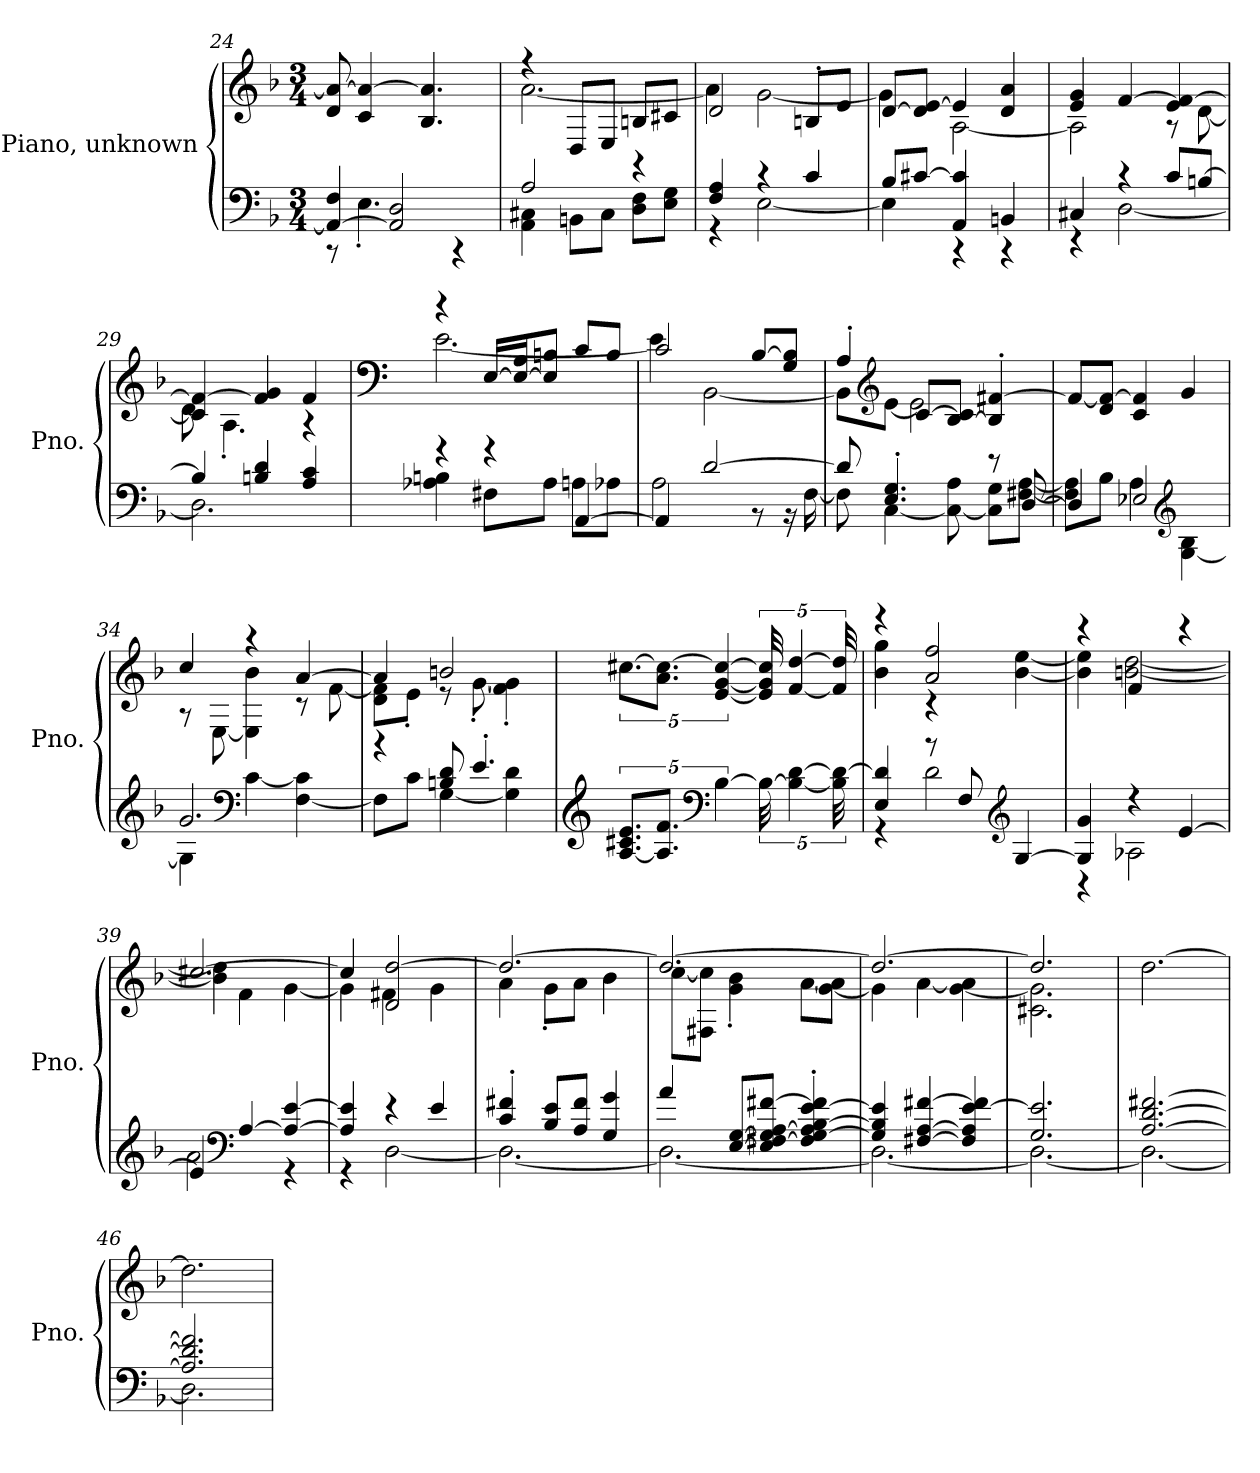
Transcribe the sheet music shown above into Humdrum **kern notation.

**kern	**kern
*part1	*part1
*staff2	*staff1
*I"Piano, unknown	*
*I'Pno.	*
*clefF4	*clefG2
*k[b-]	*k[b-]
*M3/4	*M3/4
=24	=24
*^	*
4AA/_ 4F/	8r	8d/ 8a/_
.	4.E'\	4c/ 4a/_
2AA/] 2D/	.	.
.	.	4.B-/ 4.a/]
.	4r	.
!!LO:LB:g=z
=25	=25	=25
*	*	*^
2A/	4AA\ 4C#X\	4r	[2.a\
.	8BBn\L	8D/L	.
.	8C#\J	8E/J	.
4r	8D\ 8F\L	8Bn/L	.
.	8E\ 8G\J	8c#X/J	.
=26	=26	=26	=26
4F/ 4A/	4r	2d/	4a\]
4r	[2E\	.	[2g\
4c/	.	8Bn'/L	.
.	.	8e/J	.
=27	=27	=27	=27
8B-/L	4E\]	[8d/L	4g\]
[8c#X/J	.	8d/] [8e/J	.
4AA/ 4c#/]	4r	4e/]	[2A\
4BBn/	4r	4d/ 4a/	.
=28	=28	=28	=28
4C#X/	4r	4e/ 4g/	2A\]
4r	[2D\	[4f/	.
8c/L	.	4e/ 4f/_	8r
[8Bn/J	.	.	[8d\
=29	=29	=29	=29
4B/]	2.D\]	4c/ 4f/_	8d\]
.	.	.	4.A'\
4Bn/ 4d/	.	4f/] 4g/	.
4A/ 4c/	.	4f/	4r
!!LO:PB:g=z	!!
=30	=30	=30	=30
*	*	*clefF4	*
4r	4A-X\ 4Bn\	4r	[2.e\
4r	8F#X\L	[16E/LL	.
.	.	16E/_ 16A/J	.
.	8A-\J	8E/] 8Bn/J	.
[4AA/	8An\L	8c/L	.
.	8A-X\J	8B/J	.
=31	=31	=31	=31
4AA/]	2A\	2c/	4e\]
[2d/	.	.	[2BB-\
.	8r	[8B-/L	.
.	16r	8G/ 8B-/]J	.
.	[16F\	.	.
=32	=32	=32	=32
8d/]	8F\]	4A'/	8BB-\L]
*	*	*clefG2	*
4.E/' 4.G/'	[4C\	.	[8e\J
.	.	[8c/L	2e\]
.	8C\_ 8A\	[8B-/ 8c/]J	.
8r	8C\] 8G\L	4B-/]' [4f#X/'	.
[8D/	[8F#X\ [8A\J	.	.
*	*	*v	*v
=33	=33	=33
4D/]	8F#\] 8A\]L	8f#/L_
.	8B-\J	8d/ 8f#/_J
2E-X/	4A\	4c/ 4f#/]
*clefG2	*	*
.	[4G\ 4B-\	4g/
!!LO:LB:g=z
=34	=34	=34
*	*	*^
2.g/	4G\]	4cc/	8r
.	.	.	[8E\
*clefF4	*	*	*
.	[4c\	4r	4E\] 4b-\
.	[4F\ 4c\]	[4a/	8r
.	.	.	[8f\
=35	=35	=35	=35
4r	8F\L]	4a/]	8d\ 8f\]L
.	8c\J	.	8e'\J
8Bn/ 8d/	[4G\	2bn/	8r
4.e'/	.	.	[8g'\
.	4G\] 4d\	.	4f\' 4g\]'
*v	*v	*	*
*	*v	*v
=36	=36
*clefG2	*
[10.A/ 10.c#X/ 10.e/L	[10.cc#X\L
10.A/] 10.f/J	10.a\ 10.cc#\_J
*clefF4	*
[5B-\	[5e/ [5g/ 5cc#/_
40B-\_	40e/] 40g/] 40cc#/]
5B-\_ [5d\	[5f/ [5dd/
40B-\] 40d\_	40f/] 40dd/]
=37	=37
*^	*^
4E/ 4d/]	4r	4r	4b-\ 4gg\
8r	2d\	2a/ 2ff/	4r
8F/	.	.	.
*clefG2	*	*	*
[4G/	.	.	[4b-\ [4ee\
=38	=38	=38	=38
4G/] 4g/	4r	4r	4b-\] 4ee\]
4r	2A-X\	4f/	[2bn\ [2dd\
[4e/	.	4r	.
!!LO:LB:g=z	!!
=39	=39	=39	=39
4e/]	2a\	[2.cc#X/	4b\] 4dd\]
*clefF4	*	*	*
[4A/	.	.	4f\
4A/_ [4e/	4r	.	[4g\
=40	=40	=40	=40
4A/] 4e/]	4r	4cc#/]	4g\]
4r	[2D\	2d/ [2dd/	4f#X\
4e/	.	.	4g\
=41	=41	=41	=41
4c/' 4f#X/'	2.D\_	2.dd/_	4a\
8B-/ 8e/L	.	.	8g'\L
8A/ 8f#/J	.	.	8a\J
4G/ 4g/	.	.	4b-\
=42	=42	=42	=42
4a/	2.D\_	2.dd/_	[8cc\L
.	.	.	8F#X\ 8cc\]J
[8E/ [8G/L	.	.	4g\' 4b-\'
8E/] [8F#X/ 8G/] [8A/ [8f#X/J	.	.	.
4F#/]' [4G/' 4A/]' [4B-/' [4e/' 4f#/]'	.	.	[8a\L
.	.	.	[8g\ 8a\]J
=43	=43	=43	=43
4G/] 4B-/] 4e/]	2.D\_	2.dd/_	4g\]
[4F#X/ [4A/ [4f#X/	.	.	[4a\
4F#/] 4A/] [4e/ 4f#/]	.	.	[4g\ 4a\]
=44	=44	=44	=44
2.G/ 2.e/]	2.D\_	2.dd/]	2.c#X\ 2.g\]
*	*	*v	*v
!!LO:LB:g=z
=45	=45	=45
[2.A/ [2.d/ [2.f#X/	2.D\_	[2.dd\
=46	=46	=46
2.A/] 2.d/] 2.f#/]	2.D\]	2.dd\]
*v	*v	*
=	=
*-	*-
